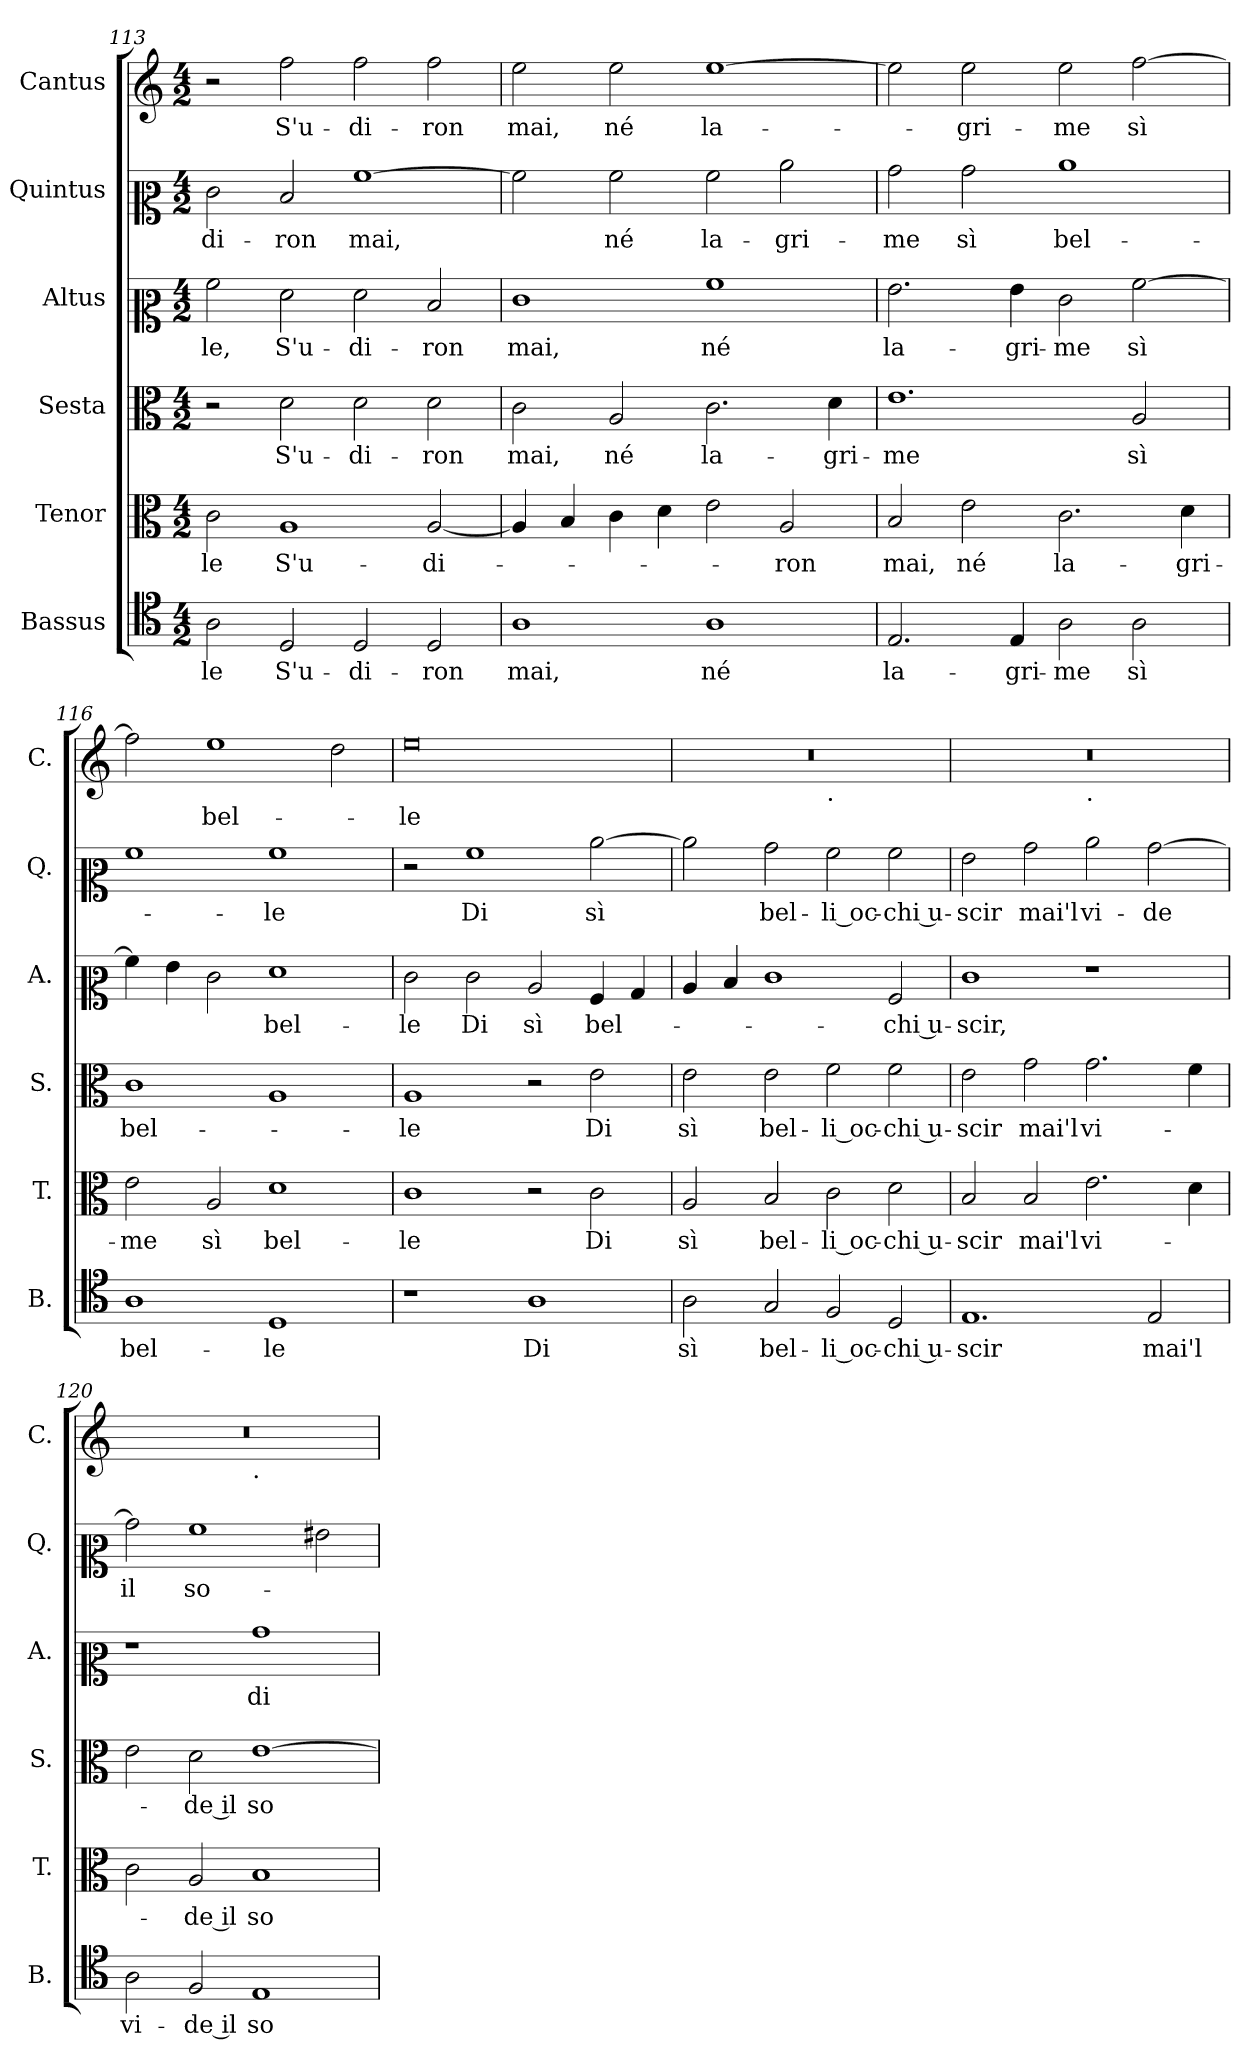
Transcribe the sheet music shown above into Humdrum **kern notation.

**kern	**text	**kern	**text	**kern	**text	**kern	**text	**kern	**text	**kern	**text
*part6	*part6	*part5	*part5	*part4	*part4	*part3	*part3	*part2	*part2	*part1	*part1
*staff6	*staff6	*staff5	*staff5	*staff4	*staff4	*staff3	*staff3	*staff2	*staff2	*staff1	*staff1
*I"Bassus	*	*I"Tenor	*	*I"Sesta	*	*I"Altus	*	*I"Quintus	*	*I"Cantus	*
*I'B.	*	*I'T.	*	*I'S.	*	*I'A.	*	*I'Q.	*	*I'C.	*
*clefC4	*	*clefC3	*	*clefC3	*	*clefC2	*	*clefC2	*	*clefG2	*
*k[]	*	*k[]	*	*k[]	*	*k[]	*	*k[]	*	*k[]	*
*M4/2	*	*M4/2	*	*M4/2	*	*M4/2	*	*M4/2	*	*M4/2	*
=113	=113	=113	=113	=113	=113	=113	=113	=113	=113	=113	=113
2A\	-le	2c\	-le	2r	.	2a\	-le,	2e\	-di-	2r	.
2D/	S'u-	1A	S'u-	2d\	S'u-	2f\	S'u-	2d/	-ron	2ff\	S'u-
2D/	-di-	.	.	2d\	-di-	2f\	-di-	[1a	mai,	2ff\	-di-
2D/	-ron	[2A/	-di-	2d\	-ron	2d/	-ron	.	.	2ff\	-ron
=114	=114	=114	=114	=114	=114	=114	=114	=114	=114	=114	=114
1A	mai,	4A/]	.	2c\	mai,	1e	mai,	2a\]	.	2ee\	mai,
.	.	4B/	.	.	.	.	.	.	.	.	.
.	.	4c\	.	2A/	né	.	.	2a\	né	2ee\	né
.	.	4d\	.	.	.	.	.	.	.	.	.
1A	né	2e\	.	2.c\	la-	1a	né	2a\	la-	[1ee	la-
.	.	2A/	-ron	.	.	.	.	2cc\	-gri-	.	.
.	.	.	.	4d\	-gri-	.	.	.	.	.	.
!!LO:PB:g=z
=115	=115	=115	=115	=115	=115	=115	=115	=115	=115	=115	=115
2.E/	la-	2B/	mai,	1.e	-me	2.g\	la-	2b\	-me	2ee\]	.
.	.	2e\	né	.	.	.	.	2b\	sì	2ee\	-gri-
4E/	-gri-	.	.	.	.	4g\	-gri-	.	.	.	.
2A\	-me	2.c\	la-	.	.	2e\	-me	1cc	bel-	2ee\	-me
2A\	sì	.	.	2A/	sì	[2a\	sì	.	.	[2ff\	sì
.	.	4d\	-gri-	.	.	.	.	.	.	.	.
=116	=116	=116	=116	=116	=116	=116	=116	=116	=116	=116	=116
1A	bel-	2e\	-me	1c	bel-	4a\]	.	1a	.	2ff\]	.
.	.	.	.	.	.	4g\	.	.	.	.	.
.	.	2A/	sì	.	.	2e\	.	.	.	1ee	bel-
1D	-le	1d	bel-	1A	.	1f	bel-	1a	-le	.	.
.	.	.	.	.	.	.	.	.	.	2dd\	.
=117	=117	=117	=117	=117	=117	=117	=117	=117	=117	=117	=117
1r	.	1c	-le	1A	-le	2e\	-le	2r	.	0ee	-le
.	.	.	.	.	.	2e\	Di	1a	Di	.	.
1A	Di	2r	.	2r	.	2c/	sì	.	.	.	.
.	.	2c\	Di	2e\	Di	4A/	bel-	[2cc\	sì	.	.
.	.	.	.	.	.	4B/	.	.	.	.	.
=118	=118	=118	=118	=118	=118	=118	=118	=118	=118	=118	=118
*	*	*	*	*	*	*	*	*	*	*^	*
2A\	sì	2A/	sì	2e\	sì	4c/	.	2cc\]	.	0r	1ryy	.
.	.	.	.	.	.	4d/	.	.	.	.	.	.
2G/	bel-	2B/	bel-	2e\	bel-	1e	.	2b\	bel-	.	.	.
!	!	!	!	!	!	!	!	!	!	!	!LO:TX:b:t=.	!
2F/	-li oc-	2c\	-li oc-	2f\	-li oc-	.	.	2a\	-li oc-	.	1ryy	.
2D/	-chi u-	2d\	-chi u-	2f\	-chi u-	2A/	-chi u-	2a\	-chi u-	.	.	.
=119	=119	=119	=119	=119	=119	=119	=119	=119	=119	=119	=119	=119
1.E	-scir	2B/	-scir	2e\	-scir	1e	-scir,	2g\	-scir	0r	1ryy	.
.	.	2B/	mai'l	2g\	mai'l	.	.	2b\	mai'l	.	.	.
!	!	!	!	!	!	!	!	!	!	!	!LO:TX:b:t=.	!
.	.	2.e\	vi-	2.g\	vi-	1r	.	2cc\	vi-	.	1ryy	.
2E/	mai'l	.	.	.	.	.	.	[2b\	-de	.	.	.
.	.	4d\	.	4f\	.	.	.	.	.	.	.	.
=120	=120	=120	=120	=120	=120	=120	=120	=120	=120	=120	=120	=120
2A\	vi-	2c\	.	2e\	.	1r	.	2b\]	il	0r	1ryy	.
2F/	-de il	2A/	-de il	2d\	-de il	.	.	1a	so-	.	.	.
!	!	!	!	!	!	!	!	!	!	!	!LO:TX:b:t=.	!
1E	so-	1B	so-	[1e	so-	1b	di	.	.	.	1ryy	.
.	.	.	.	.	.	.	.	2g#X\	.	.	.	.
*	*	*	*	*	*	*	*	*	*	*v	*v	*
=	=	=	=	=	=	=	=	=	=	=	=
*-	*-	*-	*-	*-	*-	*-	*-	*-	*-	*-	*-
